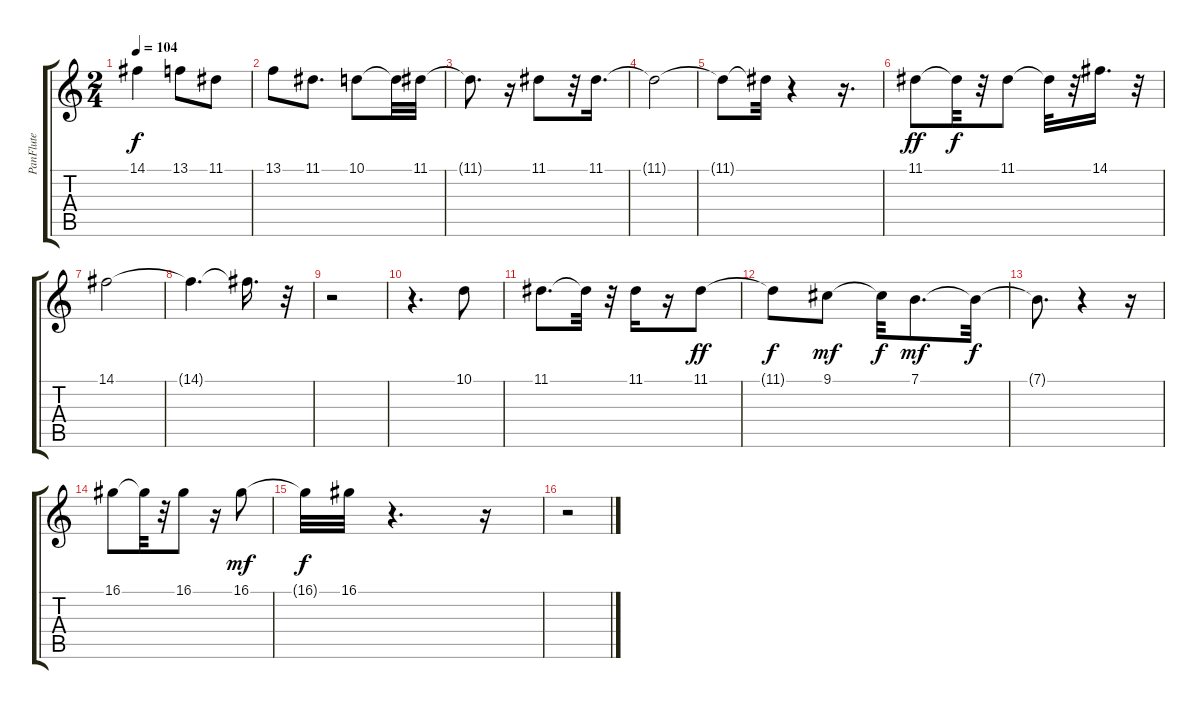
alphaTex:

\track ("PanFlute" "PanFlute") {instrument clarinet}
\staff {score tabs}
\tuning (E4 B3 G3 D3 A2 E2) {hide}
\ts (2 4)
\tempo 104
\clef g2
\ks c
14.1{t}.4{dy f} 13.1.8 11.1.8 |
13.1.8 11.1.8{d} 10.1.8 10.1{t}.32 11.1.32 |
11.1{t}.8{d} r.16 11.1.8 r.32 11.1.16{d} |
11.1{t}.2 |
11.1{t}.8 11.1{t}.32 r.4 r.16{d} |
11.1.8{dy ff} 11.1{t}.32{dy f} r.32 11.1.8 11.1{t}.32 r.32 14.1.16{d} r.32 |
14.1.2 |
14.1{t}.4{d} 14.1{t}.16{d} r.32 |
r.2 |
r.4{d} 10.1.8 |
11.1.8{d} 11.1{t}.32 r.32 11.1.16 r.16 11.1.8{dy ff} |
11.1{t}.8{dy f} 9.1.8{dy mf} 9.1{t}.32{dy f} 7.1.8{d dy mf} 7.1{t}.32{dy f} |
7.1{t}.8{d} r.4 r.16 |
16.1.8 16.1{t}.32 r.32 16.1.8 r.16 16.1.8{dy mf} |
16.1{t}.32{dy f} 16.1.32 r.4{d} r.16 |
r.2
